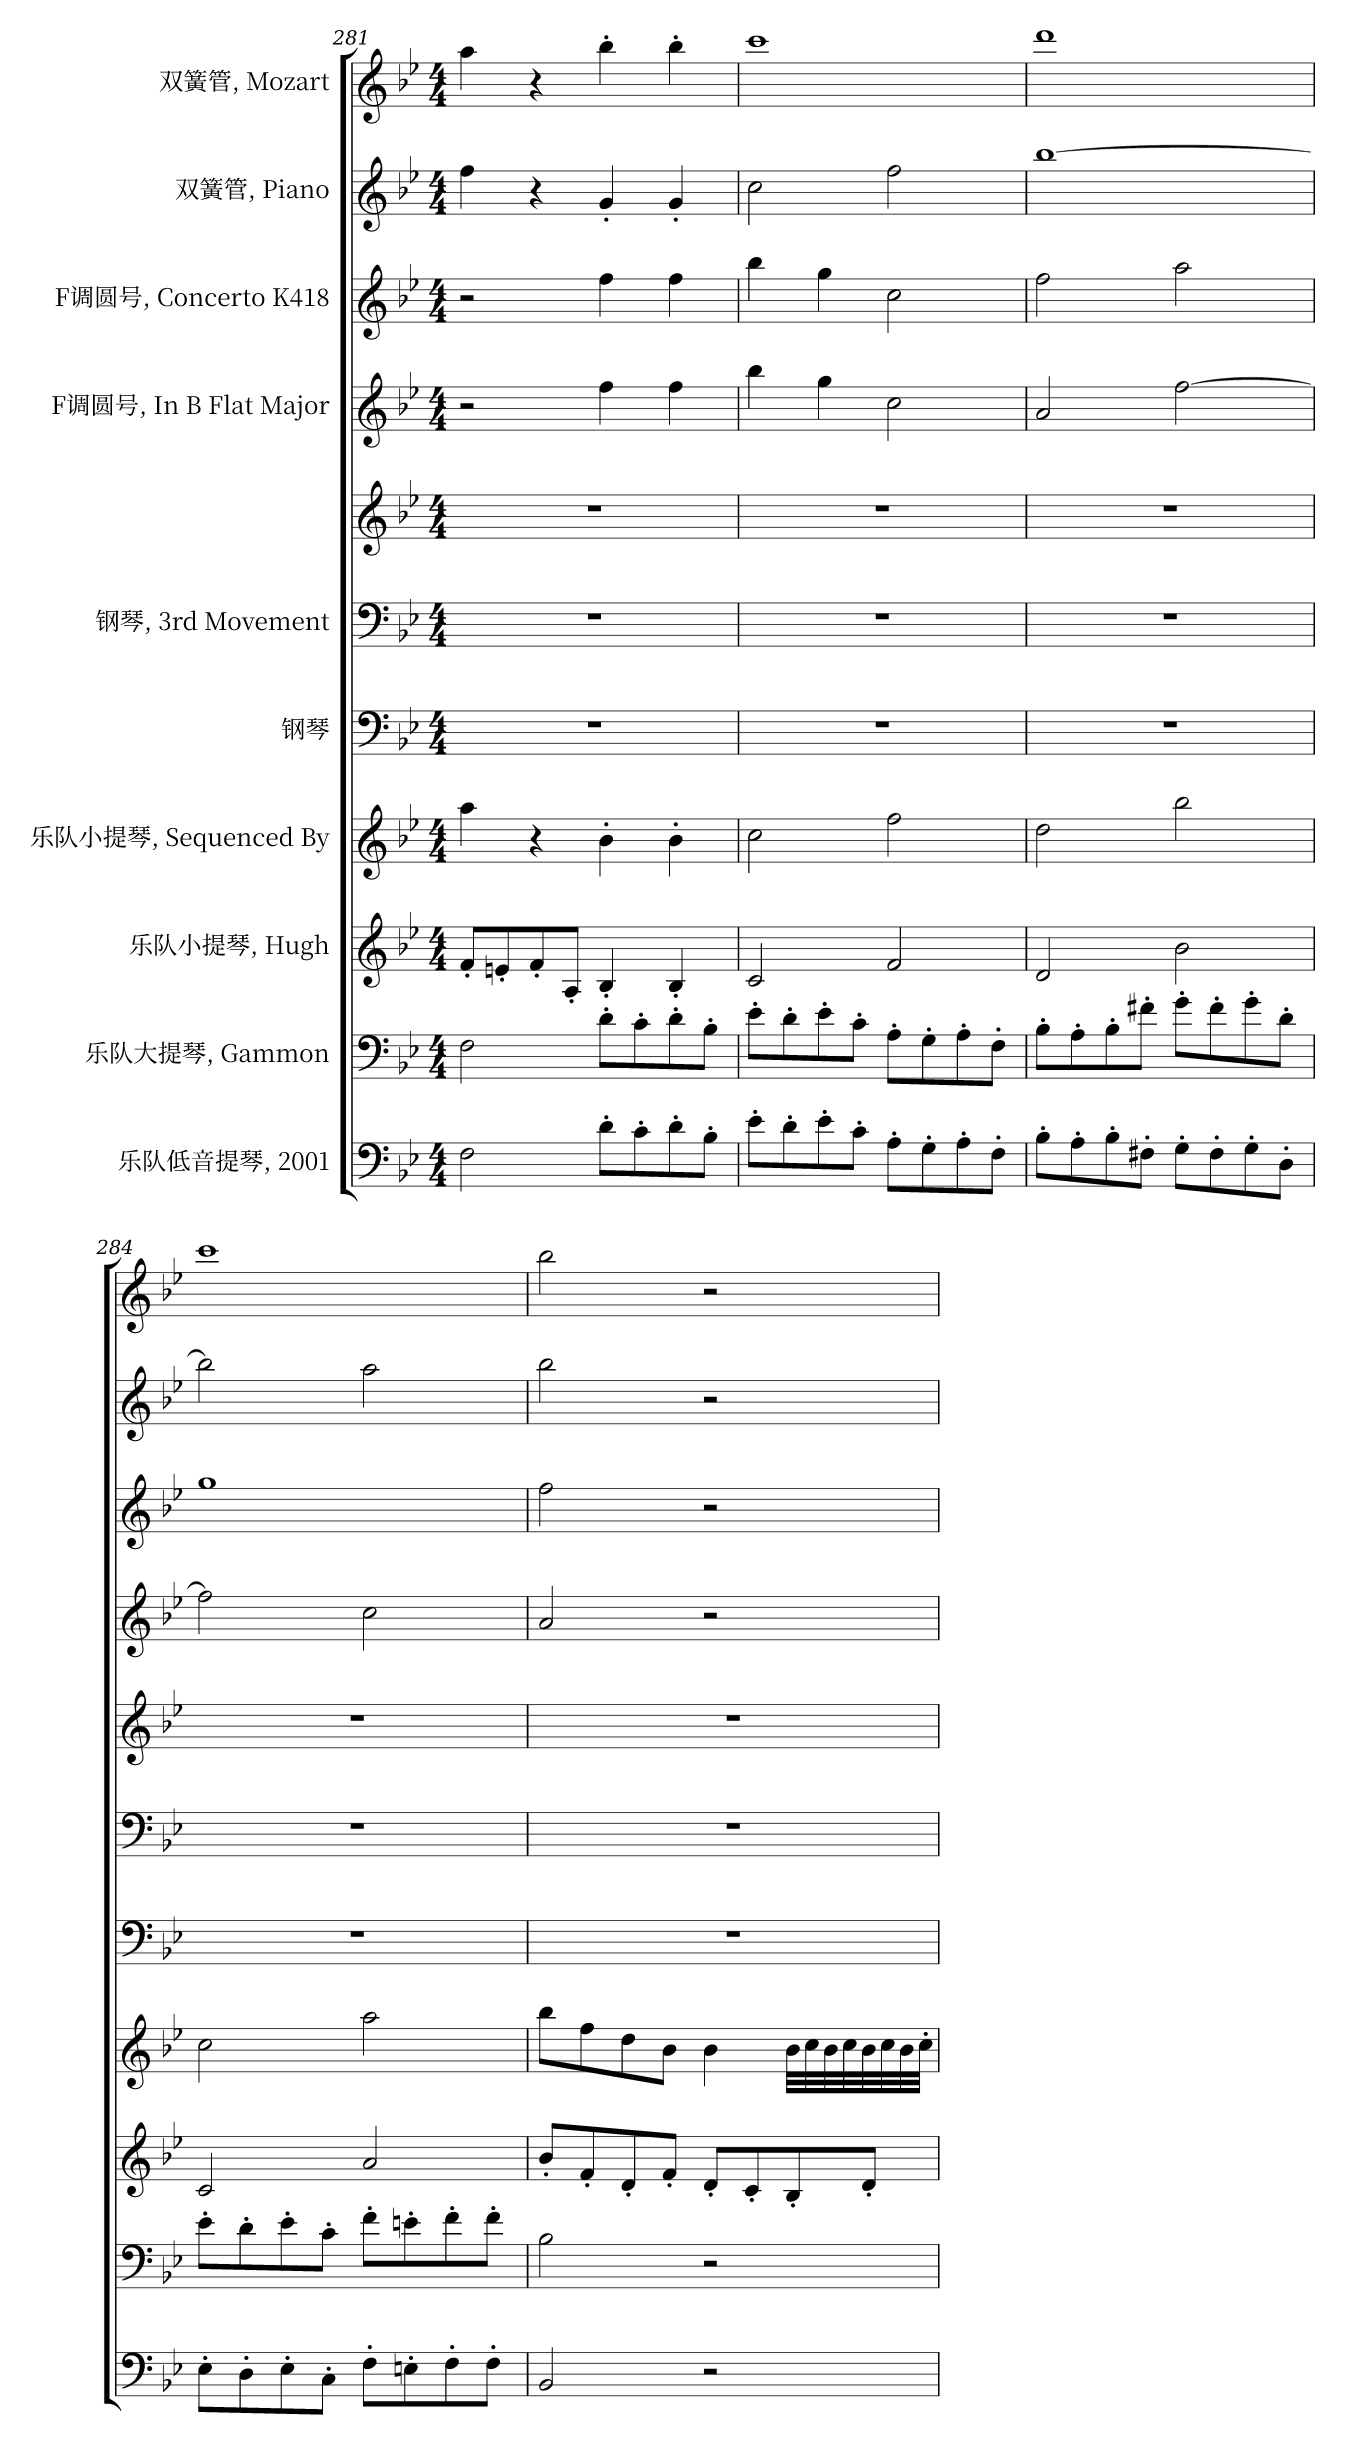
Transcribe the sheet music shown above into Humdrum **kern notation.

**kern	**kern	**kern	**kern	**kern	**kern	**kern	**kern	**kern	**kern	**kern
*part10	*part9	*part8	*part7	*part6	*part5	*part5	*part4	*part3	*part2	*part1
*staff11	*staff10	*staff9	*staff8	*staff7	*staff6	*staff5	*staff4	*staff3	*staff2	*staff1
*I"乐队低音提琴, 2001	*I"乐队大提琴, Gammon	*I"乐队小提琴,  Hugh	*I"乐队小提琴, Sequenced By	*I"钢琴	*I"钢琴, 3rd Movement	*	*I"F调圆号, In B Flat Major	*I"F调圆号, Concerto K418	*I"双簧管,  Piano	*I"双簧管,  Mozart
*clefF4	*clefF4	*clefG2	*clefG2	*clefF4	*clefF4	*clefG2	*clefG2	*clefG2	*clefG2	*clefG2
*ITrd7c12	*	*	*	*	*	*	*ITrd4c7	*ITrd4c7	*	*
*k[b-e-]	*k[b-e-]	*k[b-e-]	*k[b-e-]	*k[b-e-]	*k[b-e-]	*k[b-e-]	*k[b-e-a-]	*k[b-e-a-]	*k[b-e-]	*k[b-e-]
*M4/4	*M4/4	*M4/4	*M4/4	*M4/4	*M4/4	*M4/4	*M4/4	*M4/4	*M4/4	*M4/4
=281	=281	=281	=281	=281	=281	=281	=281	=281	=281	=281
2FF\	2F\	8f'/L	4aa\	1r	1r	1r	2r	2r	4ff\	4aa\
.	.	8en'/	.	.	.	.	.	.	.	.
.	.	8f'/	4r	.	.	.	.	.	4r	4r
.	.	8A'/J	.	.	.	.	.	.	.	.
8D'\L	8d'\L	4B-'/	4b-'\	.	.	.	4b-\	4b-\	4g'/	4bb-'\
8C'\	8c'\	.	.	.	.	.	.	.	.	.
8D'\	8d'\	4B-'/	4b-'\	.	.	.	4b-\	4b-\	4g'/	4bb-'\
8BB-'\J	8B-'\J	.	.	.	.	.	.	.	.	.
=282	=282	=282	=282	=282	=282	=282	=282	=282	=282	=282
8E-'\L	8e-'\L	2c/	2cc\	1r	1r	1r	4ee-\	4ee-\	2cc\	1ccc
8D'\	8d'\	.	.	.	.	.	.	.	.	.
8E-'\	8e-'\	.	.	.	.	.	4cc\	4cc\	.	.
8C'\J	8c'\J	.	.	.	.	.	.	.	.	.
8AA'\L	8A'\L	2f/	2ff\	.	.	.	2f\	2f\	2ff\	.
8GG'\	8G'\	.	.	.	.	.	.	.	.	.
8AA'\	8A'\	.	.	.	.	.	.	.	.	.
8FF'\J	8F'\J	.	.	.	.	.	.	.	.	.
!!LO:PB:g=z
=283	=283	=283	=283	=283	=283	=283	=283	=283	=283	=283
8BB-'\L	8B-'\L	2d/	2dd\	1r	1r	1r	2d/	2b-\	[1bb-	1ddd
8AA'\	8A'\	.	.	.	.	.	.	.	.	.
8BB-'\	8B-'\	.	.	.	.	.	.	.	.	.
8FF#X'\J	8f#X'\J	.	.	.	.	.	.	.	.	.
8GG'\L	8g'\L	2b-\	2bb-\	.	.	.	[2b-\	2dd\	.	.
8FF#'\	8f#'\	.	.	.	.	.	.	.	.	.
8GG'\	8g'\	.	.	.	.	.	.	.	.	.
8DD'\J	8d'\J	.	.	.	.	.	.	.	.	.
=284	=284	=284	=284	=284	=284	=284	=284	=284	=284	=284
8EE-'\L	8e-'\L	2c/	2cc\	1r	1r	1r	2b-\]	1cc	2bb-\]	1ccc
8DD'\	8d'\	.	.	.	.	.	.	.	.	.
8EE-'\	8e-'\	.	.	.	.	.	.	.	.	.
8CC'\J	8c'\J	.	.	.	.	.	.	.	.	.
8FF'\L	8f'\L	2a/	2aa\	.	.	.	2f\	.	2aa\	.
8EEn'\	8en'\	.	.	.	.	.	.	.	.	.
8FF'\	8f'\	.	.	.	.	.	.	.	.	.
8FF'\J	8f'\J	.	.	.	.	.	.	.	.	.
=285	=285	=285	=285	=285	=285	=285	=285	=285	=285	=285
2BBB-/	2B-\	8b-'/L	8bb-\L	1r	1r	1r	2d/	2b-\	2bb-\	2bb-\
.	.	8f'/	8ff\	.	.	.	.	.	.	.
.	.	8d'/	8dd\	.	.	.	.	.	.	.
.	.	8f'/J	8b-\J	.	.	.	.	.	.	.
2r	2r	8d'/L	4b-\	.	.	.	2r	2r	2r	2r
.	.	8c'/	.	.	.	.	.	.	.	.
.	.	8B-'/	32b-\LLL	.	.	.	.	.	.	.
.	.	.	32cc\	.	.	.	.	.	.	.
.	.	.	32b-\	.	.	.	.	.	.	.
.	.	.	32cc\	.	.	.	.	.	.	.
.	.	8d'/J	32b-\	.	.	.	.	.	.	.
.	.	.	32cc\	.	.	.	.	.	.	.
.	.	.	32b-\	.	.	.	.	.	.	.
.	.	.	32cc'\JJJ	.	.	.	.	.	.	.
=	=	=	=	=	=	=	=	=	=	=
*-	*-	*-	*-	*-	*-	*-	*-	*-	*-	*-
